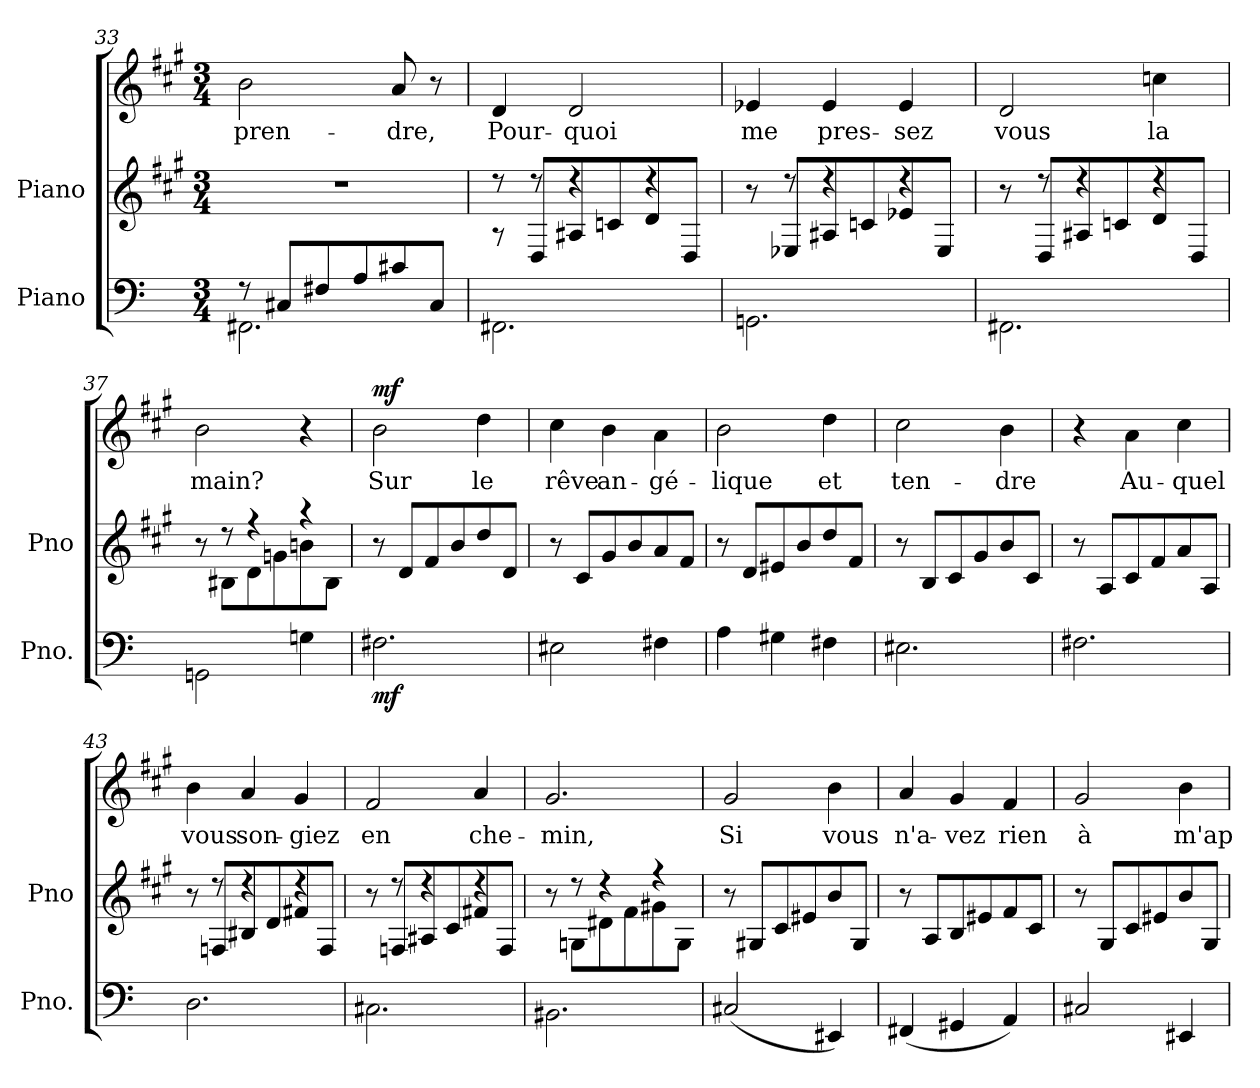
**kern	**dynam	**kern	**kern	**text	**dynam
*part3	*part3	*part2	*part1	*part1	*part1
*staff3	*staff3	*staff2	*staff1	*staff1	*staff1
*I"Piano	*	*I"Piano	*	*	*
*I'Pno.	*	*I'Pno	*	*	*
*clefF4	*	*clefG2	*clefG2	*	*
*k[]	*	*k[f#c#g#]	*k[f#c#g#]	*	*
*C:	*	*A:	*A:	*	*
*M3/4	*	*M3/4	*M3/4	*	*
=33	=33	=33	=33	=33	=33
*^	*	*	*	*	*
8r	2.FF#\	.	2.r	2b\	pren-	.
8C#/L	.	.	.	.	.	.
8F#/	.	.	.	.	.	.
8A/	.	.	.	.	.	.
8c#/	.	.	.	8a/	dre,	.
8C#/J	.	.	.	8r	.	.
*v	*v	*	*	*	*	*
=34	=34	=34	=34	=34	=34
*	*	*^	*	*	*
2.FF#\	.	8r	8r	4d/	Pour -	più cresc.
.	.	8r	8D/L	.	.	.
.	.	4r	8A#X/	2d/	quoi	.
.	.	.	8cn\	.	.	.
.	.	4r	8d\	.	.	.
.	.	.	8D/J	.	.	.
=35	=35	=35	=35	=35	=35	=35
2.GGn\	.	8r	8ryy	4e-X/	me	.
.	.	8r	8E-X/L	.	.	.
.	.	4r	8A#X/	4e-/	pres -	.
.	.	.	8cn\	.	.	.
.	.	4r	8e-X\	4e-/	sez	.
.	.	.	8E-/J	.	.	.
=36	=36	=36	=36	=36	=36	=36
2.FF#\	.	8r	8ryy	2d/	vous	.
.	.	8r	8D/L	.	.	.
.	.	4r	8A#X/	.	.	.
.	.	.	8cn\	.	.	.
.	.	4r	8d\	4ccn\	la	.
.	.	.	8D/J	.	.	.
!!LO:PB:g=z
=37	=37	=37	=37	=37	=37	=37
2GGn\	.	8r	8ryy	2b\	main?	.
.	.	8r	8B#X/L	.	.	.
.	.	4r	8d\	.	.	.
.	.	.	8gn\	.	.	.
4Gn\	.	4r	8bn\	4r	.	.
.	.	.	8B#/J	.	.	.
*	*	*v	*v	*	*	*
=38	=38	=38	=38	=38	=38
2.F#\	mf	8r	2b\	Sur	mf
.	.	8d/L	.	.	.
.	.	8f#/	.	.	.
.	.	8b/	.	.	.
.	.	8dd/	4dd\	le	.
.	.	8d/J	.	.	.
=39	=39	=39	=39	=39	=39
2E#X\	.	8r	4cc#\	rêve	.
.	.	8c#/L	.	.	.
.	.	8g#/	4b\	an -	.
.	.	8b/	.	.	.
4F#\	.	8a/	4a\	gé -	.
.	.	8f#/J	.	.	.
=40	=40	=40	=40	=40	=40
4A\	.	8r	2b\	lique	.
.	.	8d/L	.	.	.
4G#\	.	8e#X/	.	.	.
.	.	8b/	.	.	.
4F#\	.	8dd/	4dd\	et	.
.	.	8f#/J	.	.	.
=41	=41	=41	=41	=41	=41
2.E#X\	.	8r	2cc#\	ten-	.
.	.	8B/L	.	.	.
.	.	8c#/	.	.	.
.	.	8g#/	.	.	.
.	.	8b/	4b\	dre	.
.	.	8c#/J	.	.	.
!!LO:LB:g=z
=42	=42	=42	=42	=42	=42
2.F#\	.	8r	4r	.	.
.	.	8A/L	.	.	.
.	.	8c#/	4a\	Au -	.
.	.	8f#/	.	.	.
.	.	8a/	4cc#\	quel	.
.	.	8A/J	.	.	.
=43	=43	=43	=43	=43	=43
*	*	*^	*	*	*
2.D\	.	8r	8ryy	4b\	vous	.
.	.	8r	8Fn/L	.	.	.
.	.	4r	8B#X/	4a/	son-	.
.	.	.	8d\	.	.	.
.	.	4r	8f#X\	4g#/	giez	.
.	.	.	8F/J	.	.	.
=44	=44	=44	=44	=44	=44	=44
2.C#\	.	8r	8ryy	2f#/	en	.
.	.	8r	8Fn/L	.	.	.
.	.	4r	8A#X/	.	.	.
.	.	.	8c#\	.	.	.
.	.	4r	8f#X\	4a/	che-	.
.	.	.	8F/J	.	.	.
=45	=45	=45	=45	=45	=45	=45
2.BB#X\	.	8r	8ryy	2.g#/	min,	.
.	.	8r	8Gn/L	.	.	.
.	.	4r	8d#X\	.	.	.
.	.	.	8f#\	.	.	.
.	.	4r	8g#X\	.	.	.
.	.	.	8G/J	.	.	.
*	*	*v	*v	*	*	*
=46	=46	=46	=46	=46	=46
(2C#/	.	8r	2g#/	Si	.
.	.	8G#X/L	.	.	.
.	.	8c#/	.	.	.
.	.	8e#X/	.	.	.
4EE#X/)	.	8b/	4b\	vous	.
.	.	8G#/J	.	.	.
!!LO:LB:g=z
=47	=47	=47	=47	=47	=47
(4FF#/	.	8r	4a/	n'a-	.
.	.	8A/L	.	.	.
4GG#/	.	8B/	4g#/	vez	.
.	.	8e#X/	.	.	.
4AA/)	.	8f#/	4f#/	rien	.
.	.	8c#/J	.	.	.
=48	=48	=48	=48	=48	=48
2C#/	.	8r	2g#/	à	.
.	.	8G#/L	.	.	.
.	.	8c#/	.	.	.
.	.	8e#X/	.	.	.
4EE#X/	.	8b/	4b\	m'ap -	.
.	.	8G#/J	.	.	.
=	=	=	=	=	=
*-	*-	*-	*-	*-	*-
